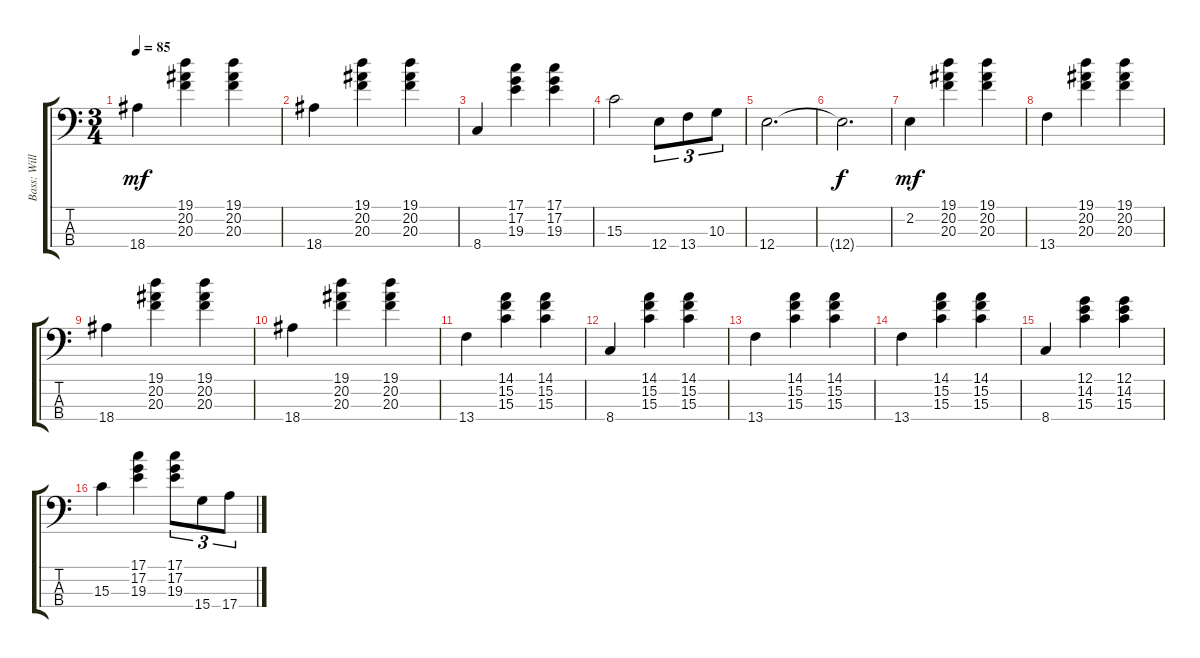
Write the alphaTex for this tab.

\track ("Bass: Willie Weeks" "Bass: Will") {instrument electricbassfinger}
\staff {score tabs}
\tuning (G2 D2 A1 E1) {hide}
\ts (3 4)
\tempo 85
\clef f4
\ks c
18.4.4{dy mf} (19.1 20.2 20.3).4 (19.1 20.2 20.3).4 |
18.4.4 (19.1 20.2 20.3).4 (19.1 20.2 20.3).4 |
8.4.4 (17.1 17.2 19.3).4 (17.1 17.2 19.3).4 |
15.3.2 12.4.8{tu (3 2)} 13.4.8{tu (3 2)} 10.3.8{tu (3 2)} |
12.4.2{d} |
12.4{t}.2{d dy f} |
2.2.4{dy mf} (19.1 20.2 20.3).4 (19.1 20.2 20.3).4 |
13.4.4 (19.1 20.2 20.3).4 (19.1 20.2 20.3).4 |
18.4.4 (19.1 20.2 20.3).4 (19.1 20.2 20.3).4 |
18.4.4 (19.1 20.2 20.3).4 (19.1 20.2 20.3).4 |
13.4.4 (14.1 15.2 15.3).4 (14.1 15.2 15.3).4 |
8.4.4 (14.1 15.2 15.3).4 (14.1 15.2 15.3).4 |
13.4.4 (14.1 15.2 15.3).4 (14.1 15.2 15.3).4 |
13.4.4 (14.1 15.2 15.3).4 (14.1 15.2 15.3).4 |
8.4.4 (12.1 14.2 15.3).4 (12.1 14.2 15.3).4 |
15.3.4 (17.1 17.2 19.3).4 (17.1 17.2 19.3).8{tu (3 2)} 15.4.8{tu (3 2)} 17.4.8{tu (3 2)}
